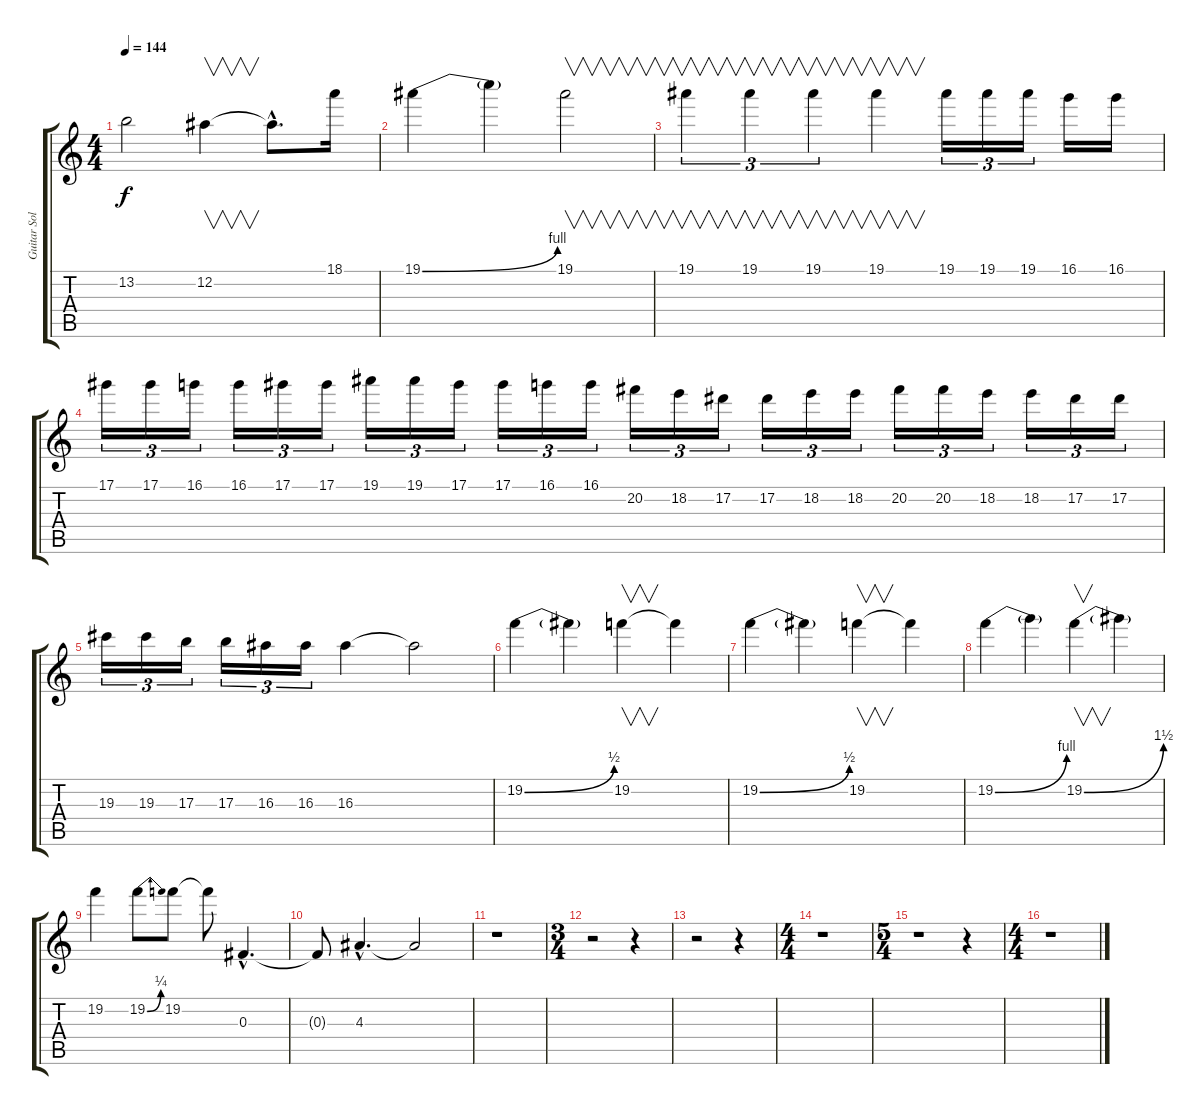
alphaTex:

\track ("Guitar Solo" "Guitar Sol") {instrument distortionguitar}
\staff {score tabs}
\tuning (Eb4 Bb3 Gb3 Db3 Ab2 Eb2) {hide}
\ts (4 4)
\tempo 144
\clef g2
\ks c
13.2.2{dy f} 12.2.4{v} 12.2{hac t}.8{d} 18.1.16 |
19.1{be (bend 0 0 60 4)}.4 19.1{t}.4 19.1.2{v} |
19.1.4{v tu (3 2)} 19.1.4{v tu (3 2)} 19.1.4{v tu (3 2)} 19.1.4{v} 19.1.16{tu (3 2)} 19.1.16{tu (3 2)} 19.1.16{tu (3 2)} 16.1.16 16.1.16 |
17.1.16{tu (3 2)} 17.1.16{tu (3 2)} 16.1.16{tu (3 2)} 16.1.16{tu (3 2)} 17.1.16{tu (3 2)} 17.1.16{tu (3 2)} 19.1.16{tu (3 2)} 19.1.16{tu (3 2)} 17.1.16{tu (3 2)} 17.1.16{tu (3 2)} 16.1.16{tu (3 2)} 16.1.16{tu (3 2)} 20.2.16{tu (3 2)} 18.2.16{tu (3 2)} 17.2.16{tu (3 2)} 17.2.16{tu (3 2)} 18.2.16{tu (3 2)} 18.2.16{tu (3 2)} 20.2.16{tu (3 2)} 20.2.16{tu (3 2)} 18.2.16{tu (3 2)} 18.2.16{tu (3 2)} 17.2.16{tu (3 2)} 17.2.16{tu (3 2)} |
19.3.16{tu (3 2)} 19.3.16{tu (3 2)} 17.3.16{tu (3 2)} 17.3.16{tu (3 2)} 16.3.16{tu (3 2)} 16.3.16{tu (3 2)} 16.3.4 16.3{t}.2 |
19.2{be (bend 0 0 60 2)}.4 19.2{t}.4 19.2.4{v} 19.2{t}.4 |
19.2{be (bend 0 0 60 2)}.4 19.2{t}.4 19.2.4{v} 19.2{t}.4 |
19.2{be (bend 0 0 60 4)}.4 19.2{t}.4 19.2{be (bend 0 0 60 6)}.4{v} 19.2{t}.4 |
19.2.4 19.2{be (bend 0 0 60 1)}.8 19.2.8 19.2{t}.8 0.3{hac}.4{d} |
0.3{t}.8 4.3{hac}.4{d} 4.3{t}.2 |
r.1 |
\ts (3 4)
r.2 r.4 |
r.2 r.4 |
\ts (4 4)
r.1 |
\ts (5 4)
r.1 r.4 |
\ts (4 4)
r.1
